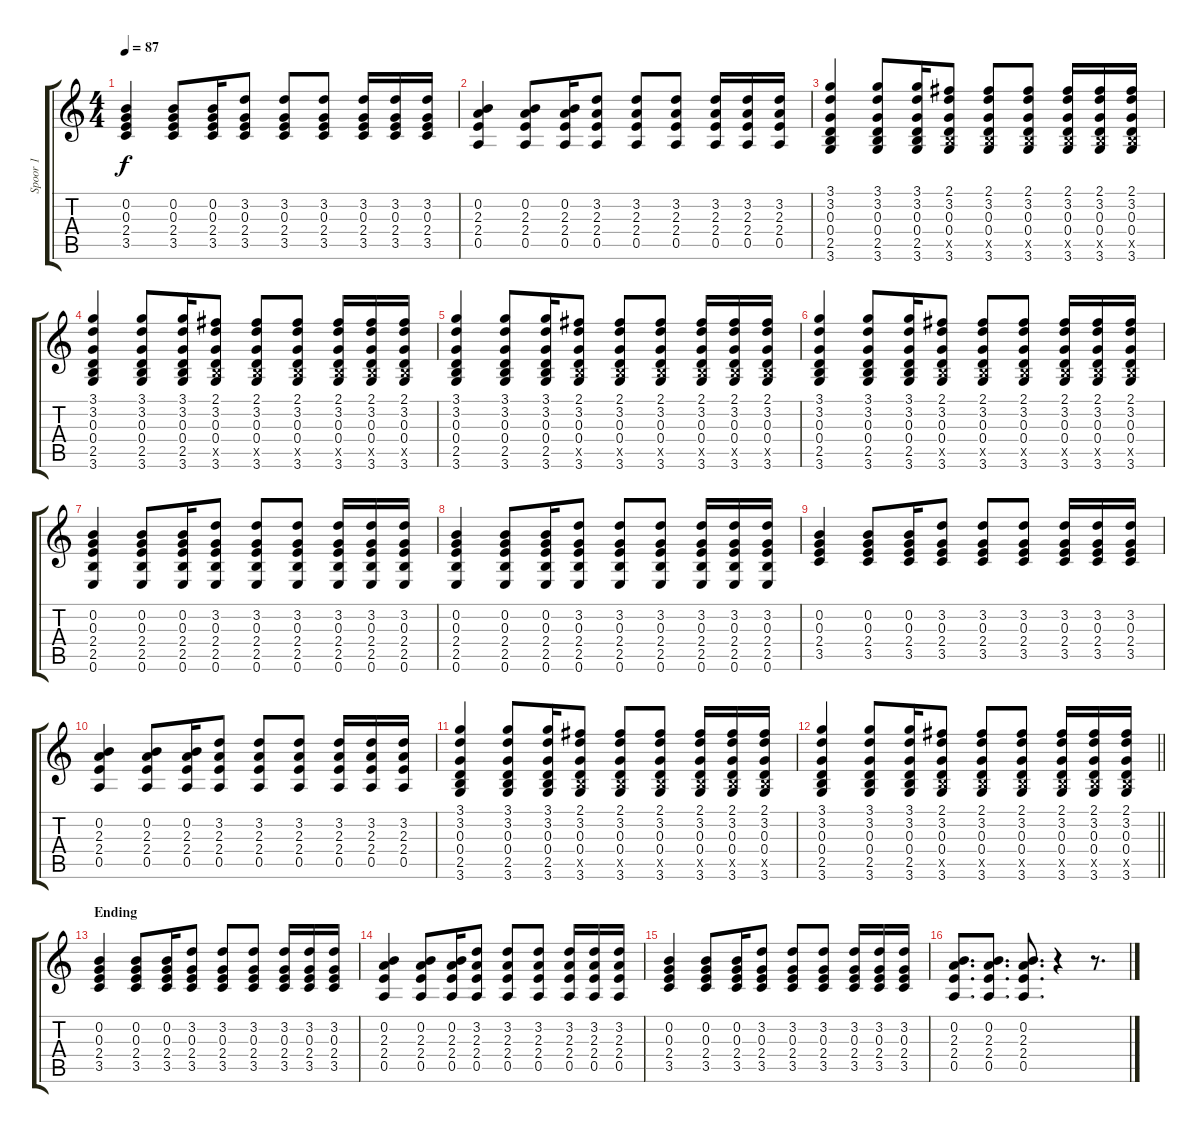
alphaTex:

\track ("Spoor 1" "Spoor 1") {instrument electricguitarclean}
\staff {score tabs}
\tuning (E4 B3 G3 D3 A2 E2) {hide}
\ts (4 4)
\tempo 87
\clef g2
\ks c
(0.2 0.3 2.4 3.5).4{dy f} (0.2 0.3 2.4 3.5).8 (0.2 0.3 2.4 3.5).16 (3.2 0.3 2.4 3.5).8 (3.2 0.3 2.4 3.5).8 (3.2 0.3 2.4 3.5).8 (3.2 0.3 2.4 3.5).16 (3.2 0.3 2.4 3.5).16 (3.2 0.3 2.4 3.5).16 |
(0.2 2.3 2.4 0.5).4 (0.2 2.3 2.4 0.5).8 (0.2 2.3 2.4 0.5).16 (3.2 2.3 2.4 0.5).8 (3.2 2.3 2.4 0.5).8 (3.2 2.3 2.4 0.5).8 (3.2 2.3 2.4 0.5).16 (3.2 2.3 2.4 0.5).16 (3.2 2.3 2.4 0.5).16 |
(3.1 3.2 0.3 0.4 2.5 3.6).4 (3.1 3.2 0.3 0.4 2.5 3.6).8 (3.1 3.2 0.3 0.4 2.5 3.6).16 (2.1 3.2 0.3 0.4 2.5{x} 3.6).8 (2.1 3.2 0.3 0.4 2.5{x} 3.6).8 (2.1 3.2 0.3 0.4 2.5{x} 3.6).8 (2.1 3.2 0.3 0.4 2.5{x} 3.6).16 (2.1 3.2 0.3 0.4 2.5{x} 3.6).16 (2.1 3.2 0.3 0.4 2.5{x} 3.6).16 |
(3.1 3.2 0.3 0.4 2.5 3.6).4 (3.1 3.2 0.3 0.4 2.5 3.6).8 (3.1 3.2 0.3 0.4 2.5 3.6).16 (2.1 3.2 0.3 0.4 2.5{x} 3.6).8 (2.1 3.2 0.3 0.4 2.5{x} 3.6).8 (2.1 3.2 0.3 0.4 2.5{x} 3.6).8 (2.1 3.2 0.3 0.4 2.5{x} 3.6).16 (2.1 3.2 0.3 0.4 2.5{x} 3.6).16 (2.1 3.2 0.3 0.4 2.5{x} 3.6).16 |
(3.1 3.2 0.3 0.4 2.5 3.6).4 (3.1 3.2 0.3 0.4 2.5 3.6).8 (3.1 3.2 0.3 0.4 2.5 3.6).16 (2.1 3.2 0.3 0.4 2.5{x} 3.6).8 (2.1 3.2 0.3 0.4 2.5{x} 3.6).8 (2.1 3.2 0.3 0.4 2.5{x} 3.6).8 (2.1 3.2 0.3 0.4 2.5{x} 3.6).16 (2.1 3.2 0.3 0.4 2.5{x} 3.6).16 (2.1 3.2 0.3 0.4 2.5{x} 3.6).16 |
(3.1 3.2 0.3 0.4 2.5 3.6).4 (3.1 3.2 0.3 0.4 2.5 3.6).8 (3.1 3.2 0.3 0.4 2.5 3.6).16 (2.1 3.2 0.3 0.4 2.5{x} 3.6).8 (2.1 3.2 0.3 0.4 2.5{x} 3.6).8 (2.1 3.2 0.3 0.4 2.5{x} 3.6).8 (2.1 3.2 0.3 0.4 2.5{x} 3.6).16 (2.1 3.2 0.3 0.4 2.5{x} 3.6).16 (2.1 3.2 0.3 0.4 2.5{x} 3.6).16 |
(0.2 0.3 2.4 2.5 0.6).4 (0.2 0.3 2.4 2.5 0.6).8 (0.2 0.3 2.4 2.5 0.6).16 (3.2 0.3 2.4 2.5 0.6).8 (3.2 0.3 2.4 2.5 0.6).8 (3.2 0.3 2.4 2.5 0.6).8 (3.2 0.3 2.4 2.5 0.6).16 (3.2 0.3 2.4 2.5 0.6).16 (3.2 0.3 2.4 2.5 0.6).16 |
(0.2 0.3 2.4 2.5 0.6).4 (0.2 0.3 2.4 2.5 0.6).8 (0.2 0.3 2.4 2.5 0.6).16 (3.2 0.3 2.4 2.5 0.6).8 (3.2 0.3 2.4 2.5 0.6).8 (3.2 0.3 2.4 2.5 0.6).8 (3.2 0.3 2.4 2.5 0.6).16 (3.2 0.3 2.4 2.5 0.6).16 (3.2 0.3 2.4 2.5 0.6).16 |
(0.2 0.3 2.4 3.5).4 (0.2 0.3 2.4 3.5).8 (0.2 0.3 2.4 3.5).16 (3.2 0.3 2.4 3.5).8 (3.2 0.3 2.4 3.5).8 (3.2 0.3 2.4 3.5).8 (3.2 0.3 2.4 3.5).16 (3.2 0.3 2.4 3.5).16 (3.2 0.3 2.4 3.5).16 |
(0.2 2.3 2.4 0.5).4 (0.2 2.3 2.4 0.5).8 (0.2 2.3 2.4 0.5).16 (3.2 2.3 2.4 0.5).8 (3.2 2.3 2.4 0.5).8 (3.2 2.3 2.4 0.5).8 (3.2 2.3 2.4 0.5).16 (3.2 2.3 2.4 0.5).16 (3.2 2.3 2.4 0.5).16 |
(3.1 3.2 0.3 0.4 2.5 3.6).4 (3.1 3.2 0.3 0.4 2.5 3.6).8 (3.1 3.2 0.3 0.4 2.5 3.6).16 (2.1 3.2 0.3 0.4 2.5{x} 3.6).8 (2.1 3.2 0.3 0.4 2.5{x} 3.6).8 (2.1 3.2 0.3 0.4 2.5{x} 3.6).8 (2.1 3.2 0.3 0.4 2.5{x} 3.6).16 (2.1 3.2 0.3 0.4 2.5{x} 3.6).16 (2.1 3.2 0.3 0.4 2.5{x} 3.6).16 |
\barLineRight lightlight
(3.1 3.2 0.3 0.4 2.5 3.6).4 (3.1 3.2 0.3 0.4 2.5 3.6).8 (3.1 3.2 0.3 0.4 2.5 3.6).16 (2.1 3.2 0.3 0.4 2.5{x} 3.6).8 (2.1 3.2 0.3 0.4 2.5{x} 3.6).8 (2.1 3.2 0.3 0.4 2.5{x} 3.6).8 (2.1 3.2 0.3 0.4 2.5{x} 3.6).16 (2.1 3.2 0.3 0.4 2.5{x} 3.6).16 (2.1 3.2 0.3 0.4 2.5{x} 3.6).16 |
\section ("" "Ending")
(0.2 0.3 2.4 3.5).4 (0.2 0.3 2.4 3.5).8 (0.2 0.3 2.4 3.5).16 (3.2 0.3 2.4 3.5).8 (3.2 0.3 2.4 3.5).8 (3.2 0.3 2.4 3.5).8 (3.2 0.3 2.4 3.5).16 (3.2 0.3 2.4 3.5).16 (3.2 0.3 2.4 3.5).16 |
(0.2 2.3 2.4 0.5).4 (0.2 2.3 2.4 0.5).8 (0.2 2.3 2.4 0.5).16 (3.2 2.3 2.4 0.5).8 (3.2 2.3 2.4 0.5).8 (3.2 2.3 2.4 0.5).8 (3.2 2.3 2.4 0.5).16 (3.2 2.3 2.4 0.5).16 (3.2 2.3 2.4 0.5).16 |
(0.2 0.3 2.4 3.5).4 (0.2 0.3 2.4 3.5).8 (0.2 0.3 2.4 3.5).16 (3.2 0.3 2.4 3.5).8 (3.2 0.3 2.4 3.5).8 (3.2 0.3 2.4 3.5).8 (3.2 0.3 2.4 3.5).16 (3.2 0.3 2.4 3.5).16 (3.2 0.3 2.4 3.5).16 |
(0.2 2.3 2.4 0.5).8{d} (0.2 2.3 2.4 0.5).8{d} (0.2 2.3 2.4 0.5).8{d} r.4 r.8{d}
